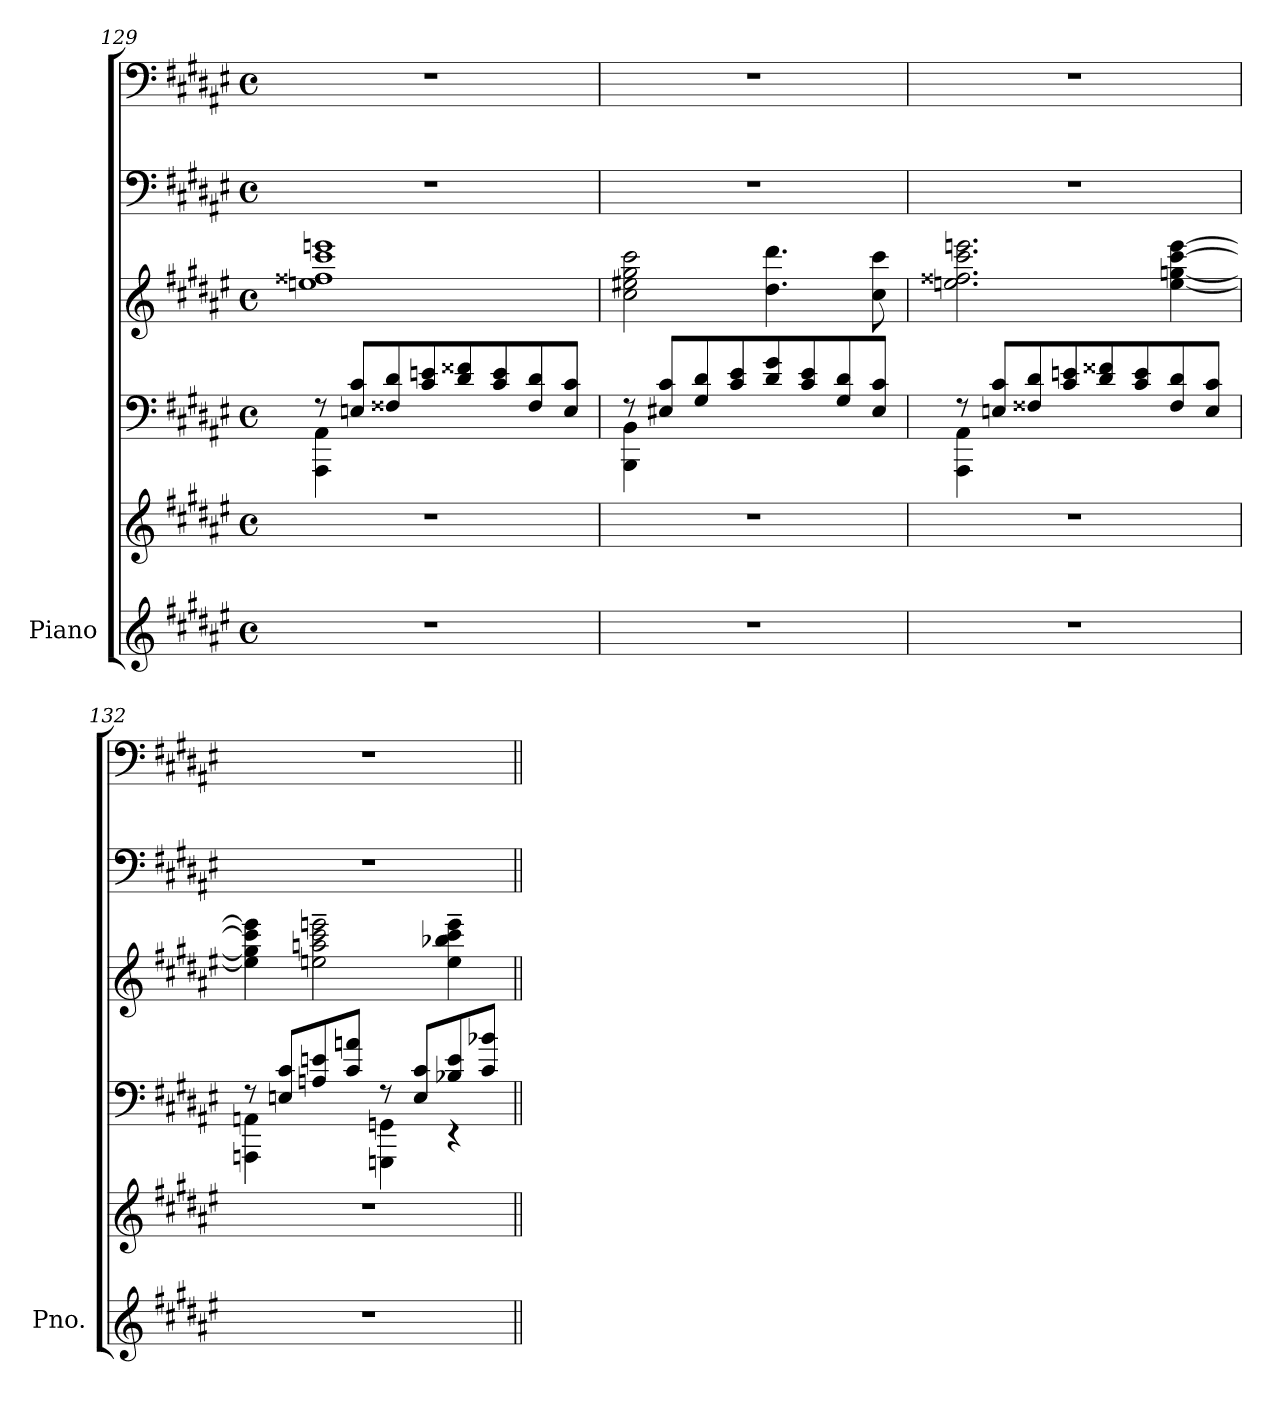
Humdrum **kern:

**kern	**kern	**kern	**kern	**kern	**kern
*part1	*part1	*part1	*part1	*part1	*part1
*staff6	*staff5	*staff4	*staff3	*staff2	*staff1
*I"Piano	*	*	*	*	*
*I'Pno.	*	*	*	*	*
!!LO:LB:g=z
*clefG2	*clefG2	*clefF4	*clefG2	*clefF4	*clefF4
*k[f#c#g#d#a#e#]	*k[f#c#g#d#a#e#]	*k[f#c#g#d#a#e#]	*k[f#c#g#d#a#e#]	*k[f#c#g#d#a#e#]	*k[f#c#g#d#a#e#]
*M4/4	*M4/4	*M4/4	*M4/4	*M4/4	*M4/4
*met(c)	*met(c)	*met(c)	*met(c)	*met(c)	*met(c)
*MM150	*MM150	*MM150	*MM150	*MM150	*MM150
=129	=129	=129	=129	=129	=129
*	*	*^	*	*	*
1r	1r	8rF	4AAA#\ 4AA#\	1een 1ff##X 1ccc# 1eeen	1r	1r
.	.	8En/ 8c#/L	.	.	.	.
.	.	8F##X/ 8d#/	4ryy	.	.	.
.	.	8c#/ 8en/	.	.	.	.
.	.	8d#/ 8f##X/	2ryy	.	.	.
.	.	8c#/ 8e/	.	.	.	.
.	.	8F##/ 8d#/	.	.	.	.
.	.	8E/ 8c#/J	.	.	.	.
=130	=130	=130	=130	=130	=130	=130
1r	1r	8rF	4BBB\ 4BB\	2cc#\ 2ee#X\ 2gg#\ 2ccc#\	1r	1r
.	.	8E#X/ 8c#/L	.	.	.	.
.	.	8G#/ 8d#/	4ryy	.	.	.
.	.	8c#/ 8e#/	.	.	.	.
.	.	8d#/ 8g#/	2ryy	4.dd#\ 4.ddd#\	.	.
.	.	8c#/ 8e#/	.	.	.	.
.	.	8G#/ 8d#/	.	.	.	.
.	.	8E#/ 8c#/J	.	8cc#\ 8ccc#\	.	.
=131	=131	=131	=131	=131	=131	=131
*	*	*	*	*	*	*MM150
1r	1r	8rF	4AAA#\ 4AA#\	2.een\ 2.ff##X\ 2.ccc#\ 2.eeen\	1r	1r
.	.	8En/ 8c#/L	.	.	.	.
.	.	8F##X/ 8d#/	4ryy	.	.	.
.	.	8c#/ 8en/	.	.	.	.
.	.	8d#/ 8f##X/	2ryy	.	.	.
.	.	8c#/ 8e/	.	.	.	.
.	.	8F##/ 8d#/	.	[4ee\ [4ggn\ [4ccc#\ [4eee\	.	.
.	.	8E/ 8c#/J	.	.	.	.
=132	=132	=132	=132	=132	=132	=132
1r	1r	8rF	4AAAn\ 4AAn\	4ee\] 4gg\] 4ccc#\] 4eee\]	1r	1r
.	.	8En/ 8c#/L	.	.	.	.
.	.	8An/ 8en/	4ryy	2een\~ 2aan\~ 2ccc#\~ 2eeen\~	.	.
.	.	8c#/ 8an/J	.	.	.	.
.	.	8rF	4GGGn\ 4GGn\	.	.	.
.	.	8E/ 8c#/L	.	.	.	.
.	.	8B-X/ 8e/	4r	4ee\~ 4bb-X\~ 4ccc#\~ 4eee\~	.	.
.	.	8c#/ 8b-X/J	.	.	.	.
*	*	*v	*v	*	*	*
=||	=||	=||	=||	=||	=||
*-	*-	*-	*-	*-	*-
